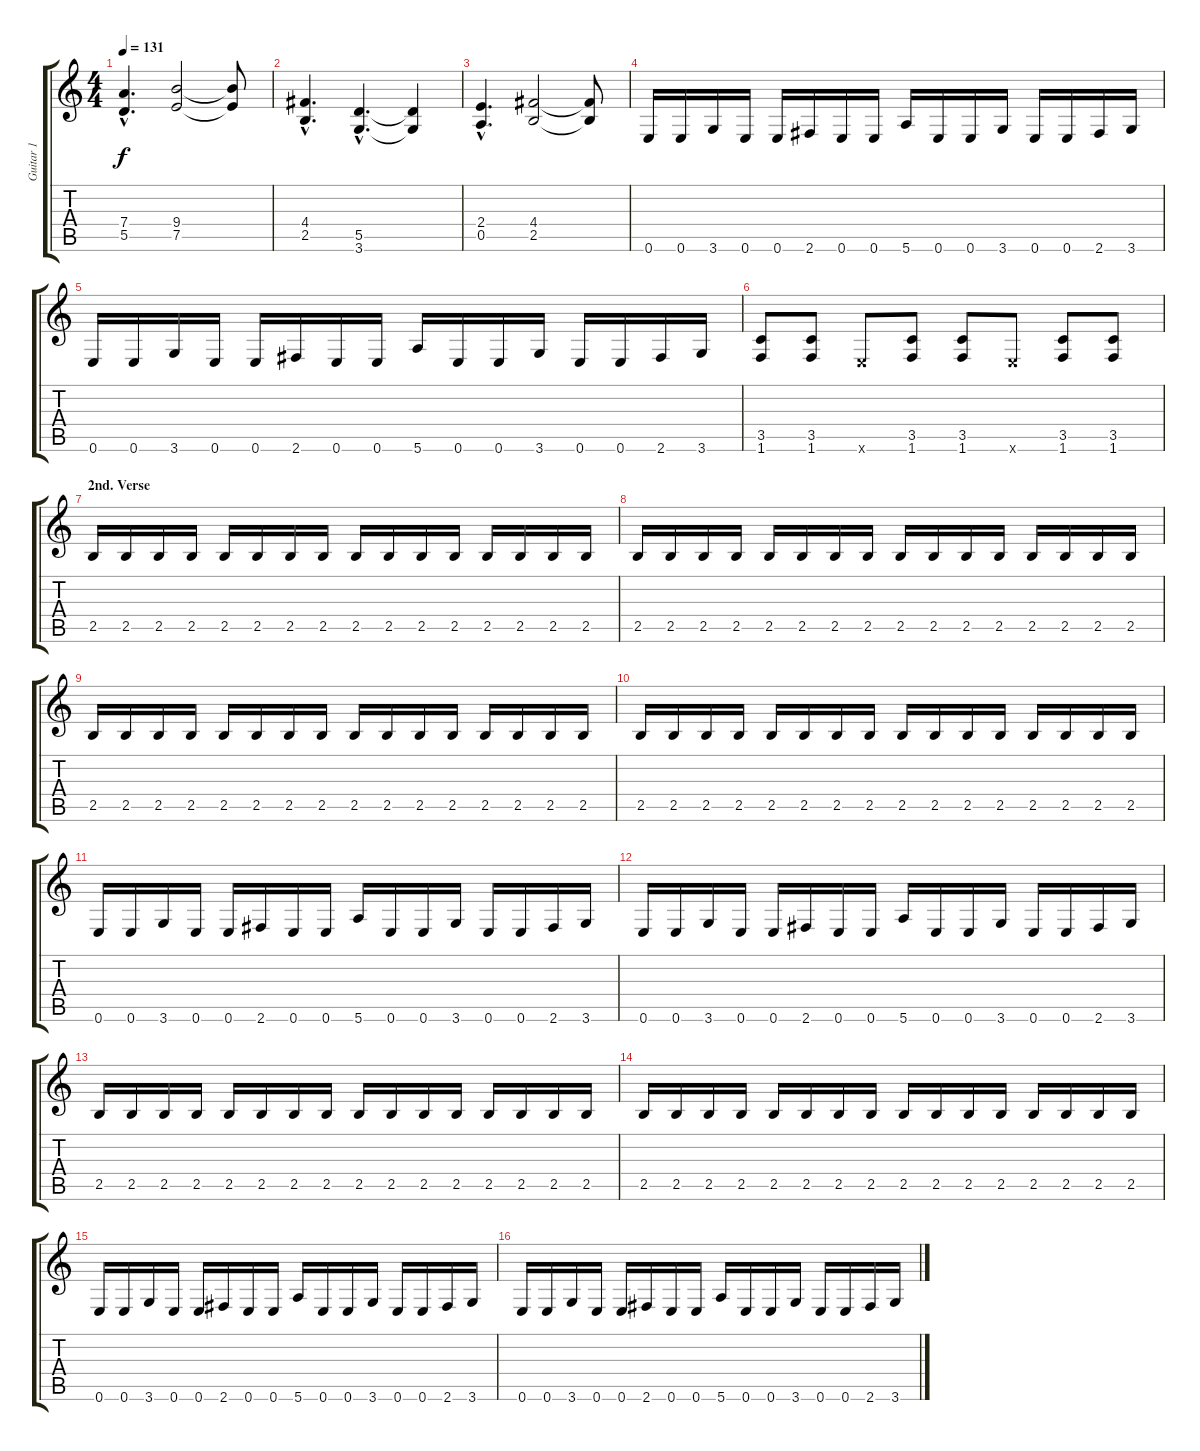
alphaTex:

\track ("Guitar 1" "Guitar 1") {instrument overdrivenguitar}
\staff {score tabs}
\tuning (E4 B3 G3 D3 A2 E2) {hide}
\ts (4 4)
\tempo 131
\clef g2
\ks c
(7.4{hac} 5.5{hac}).4{d dy f} (9.4 7.5).2 (9.4{t} 7.5{t}).8 |
(4.4{hac} 2.5{hac}).4{d} (5.5{hac} 3.6{hac}).4{d} (5.5{t} 3.6{t}).4 |
(2.4{hac} 0.5{hac}).4{d} (4.4 2.5).2 (4.4{t} 2.5{t}).8 |
0.6.16 0.6.16 3.6.16 0.6.16 0.6.16 2.6.16 0.6.16 0.6.16 5.6.16 0.6.16 0.6.16 3.6.16 0.6.16 0.6.16 2.6.16 3.6.16 |
0.6.16 0.6.16 3.6.16 0.6.16 0.6.16 2.6.16 0.6.16 0.6.16 5.6.16 0.6.16 0.6.16 3.6.16 0.6.16 0.6.16 2.6.16 3.6.16 |
(3.5 1.6).8 (3.5 1.6).8 0.6{x}.8 (3.5 1.6).8 (3.5 1.6).8 0.6{x}.8 (3.5 1.6).8 (3.5 1.6).8 |
\section ("" "2nd. Verse")
2.5.16 2.5.16 2.5.16 2.5.16 2.5.16 2.5.16 2.5.16 2.5.16 2.5.16 2.5.16 2.5.16 2.5.16 2.5.16 2.5.16 2.5.16 2.5.16 |
2.5.16 2.5.16 2.5.16 2.5.16 2.5.16 2.5.16 2.5.16 2.5.16 2.5.16 2.5.16 2.5.16 2.5.16 2.5.16 2.5.16 2.5.16 2.5.16 |
2.5.16 2.5.16 2.5.16 2.5.16 2.5.16 2.5.16 2.5.16 2.5.16 2.5.16 2.5.16 2.5.16 2.5.16 2.5.16 2.5.16 2.5.16 2.5.16 |
2.5.16 2.5.16 2.5.16 2.5.16 2.5.16 2.5.16 2.5.16 2.5.16 2.5.16 2.5.16 2.5.16 2.5.16 2.5.16 2.5.16 2.5.16 2.5.16 |
0.6.16 0.6.16 3.6.16 0.6.16 0.6.16 2.6.16 0.6.16 0.6.16 5.6.16 0.6.16 0.6.16 3.6.16 0.6.16 0.6.16 2.6.16 3.6.16 |
0.6.16 0.6.16 3.6.16 0.6.16 0.6.16 2.6.16 0.6.16 0.6.16 5.6.16 0.6.16 0.6.16 3.6.16 0.6.16 0.6.16 2.6.16 3.6.16 |
2.5.16 2.5.16 2.5.16 2.5.16 2.5.16 2.5.16 2.5.16 2.5.16 2.5.16 2.5.16 2.5.16 2.5.16 2.5.16 2.5.16 2.5.16 2.5.16 |
2.5.16 2.5.16 2.5.16 2.5.16 2.5.16 2.5.16 2.5.16 2.5.16 2.5.16 2.5.16 2.5.16 2.5.16 2.5.16 2.5.16 2.5.16 2.5.16 |
0.6.16 0.6.16 3.6.16 0.6.16 0.6.16 2.6.16 0.6.16 0.6.16 5.6.16 0.6.16 0.6.16 3.6.16 0.6.16 0.6.16 2.6.16 3.6.16 |
0.6.16 0.6.16 3.6.16 0.6.16 0.6.16 2.6.16 0.6.16 0.6.16 5.6.16 0.6.16 0.6.16 3.6.16 0.6.16 0.6.16 2.6.16 3.6.16
